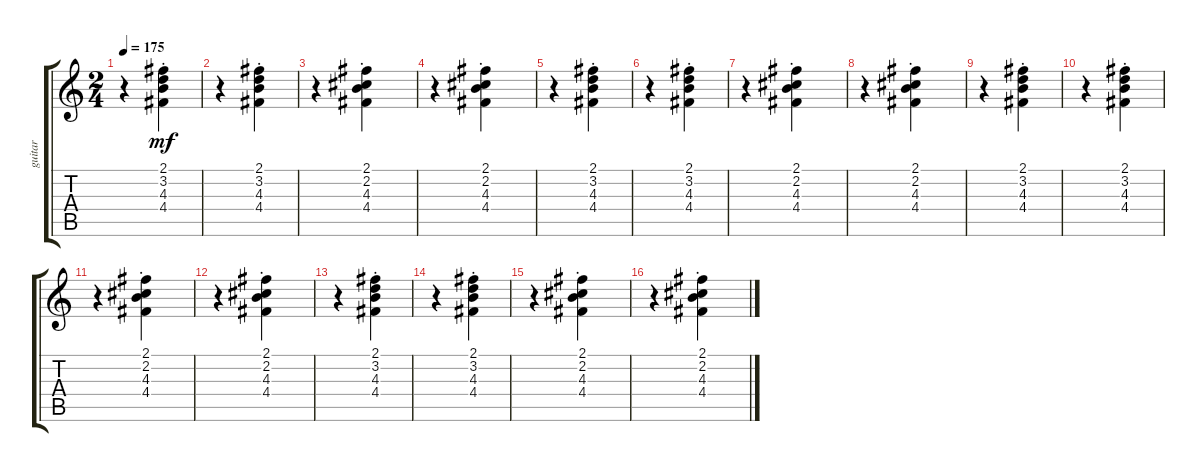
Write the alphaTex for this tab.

\track ("guitar" "guitar") {instrument acousticguitarsteel}
\staff {score tabs}
\tuning (E4 B3 G3 D3 A2 E2) {hide}
\ts (2 4)
\tempo 175
\clef g2
\ks c
r.4{dy f} (2.1{st} 3.2{st} 4.3{st} 4.4{st}).4{dy mf} |
r.4 (2.1{st} 3.2{st} 4.3{st} 4.4{st}).4 |
r.4 (2.1{st} 2.2{st} 4.3{st} 4.4{st}).4 |
r.4 (2.1{st} 2.2{st} 4.3{st} 4.4{st}).4 |
r.4 (2.1{st} 3.2{st} 4.3{st} 4.4{st}).4 |
r.4 (2.1{st} 3.2{st} 4.3{st} 4.4{st}).4 |
r.4 (2.1{st} 2.2{st} 4.3{st} 4.4{st}).4 |
r.4 (2.1{st} 2.2{st} 4.3{st} 4.4{st}).4 |
r.4 (2.1{st} 3.2{st} 4.3{st} 4.4{st}).4 |
r.4 (2.1{st} 3.2{st} 4.3{st} 4.4{st}).4 |
r.4 (2.1{st} 2.2{st} 4.3{st} 4.4{st}).4 |
r.4 (2.1{st} 2.2{st} 4.3{st} 4.4{st}).4 |
r.4 (2.1{st} 3.2{st} 4.3{st} 4.4{st}).4 |
r.4 (2.1{st} 3.2{st} 4.3{st} 4.4{st}).4 |
r.4 (2.1{st} 2.2{st} 4.3{st} 4.4{st}).4 |
r.4 (2.1{st} 2.2{st} 4.3{st} 4.4{st}).4
